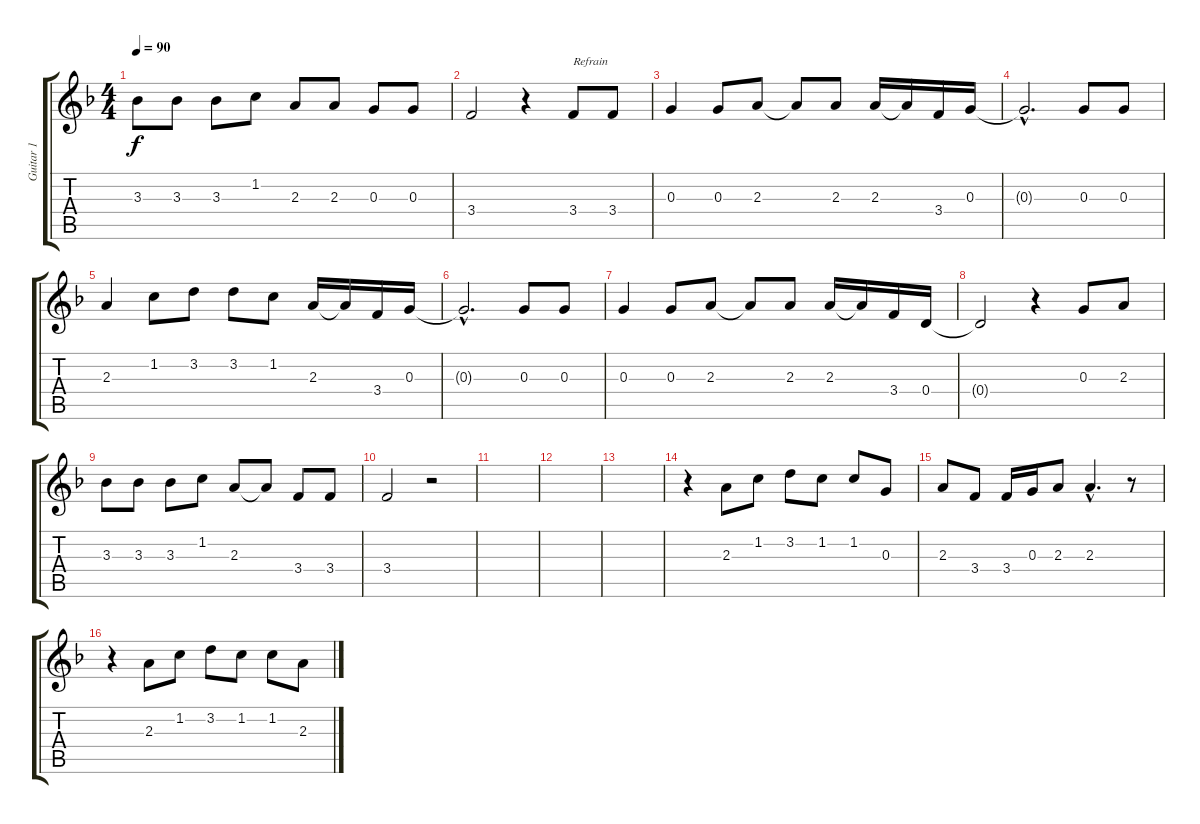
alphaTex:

\track ("Guitar 1" "Guitar 1") {instrument acousticguitarnylon}
\staff {score tabs}
\tuning (E4 B3 G3 D3 A2 E2) {hide}
\ts (4 4)
\tempo 90
\clef g2
\ks f
3.3.8{dy f} 3.3.8 3.3.8 1.2.8 2.3.8 2.3.8 0.3.8 0.3.8 |
3.4.2 r.4 3.4.8{txt "Refrain"} 3.4.8 |
0.3.4 0.3.8 2.3.8 2.3{t}.8 2.3.8 2.3.16 2.3{t}.16 3.4.16 0.3.16 |
0.3{hac t}.2{d} 0.3.8 0.3.8 |
2.3.4 1.2.8 3.2.8 3.2.8 1.2.8 2.3.16 2.3{t}.16 3.4.16 0.3.16 |
0.3{hac t}.2{d} 0.3.8 0.3.8 |
0.3.4 0.3.8 2.3.8 2.3{t}.8 2.3.8 2.3.16 2.3{t}.16 3.4.16 0.4.16 |
0.4{t}.2 r.4 0.3.8 2.3.8 |
3.3.8 3.3.8 3.3.8 1.2.8 2.3.8 2.3{t}.8 3.4.8 3.4.8 |
3.4.2 r.2 |
|
|
|
r.4 2.3.8 1.2.8 3.2.8 1.2.8 1.2.8 0.3.8 |
2.3.8 3.4.8 3.4.16 0.3.16 2.3.8 2.3{hac}.4{d} r.8 |
r.4 2.3.8 1.2.8 3.2.8 1.2.8 1.2.8 2.3.8
